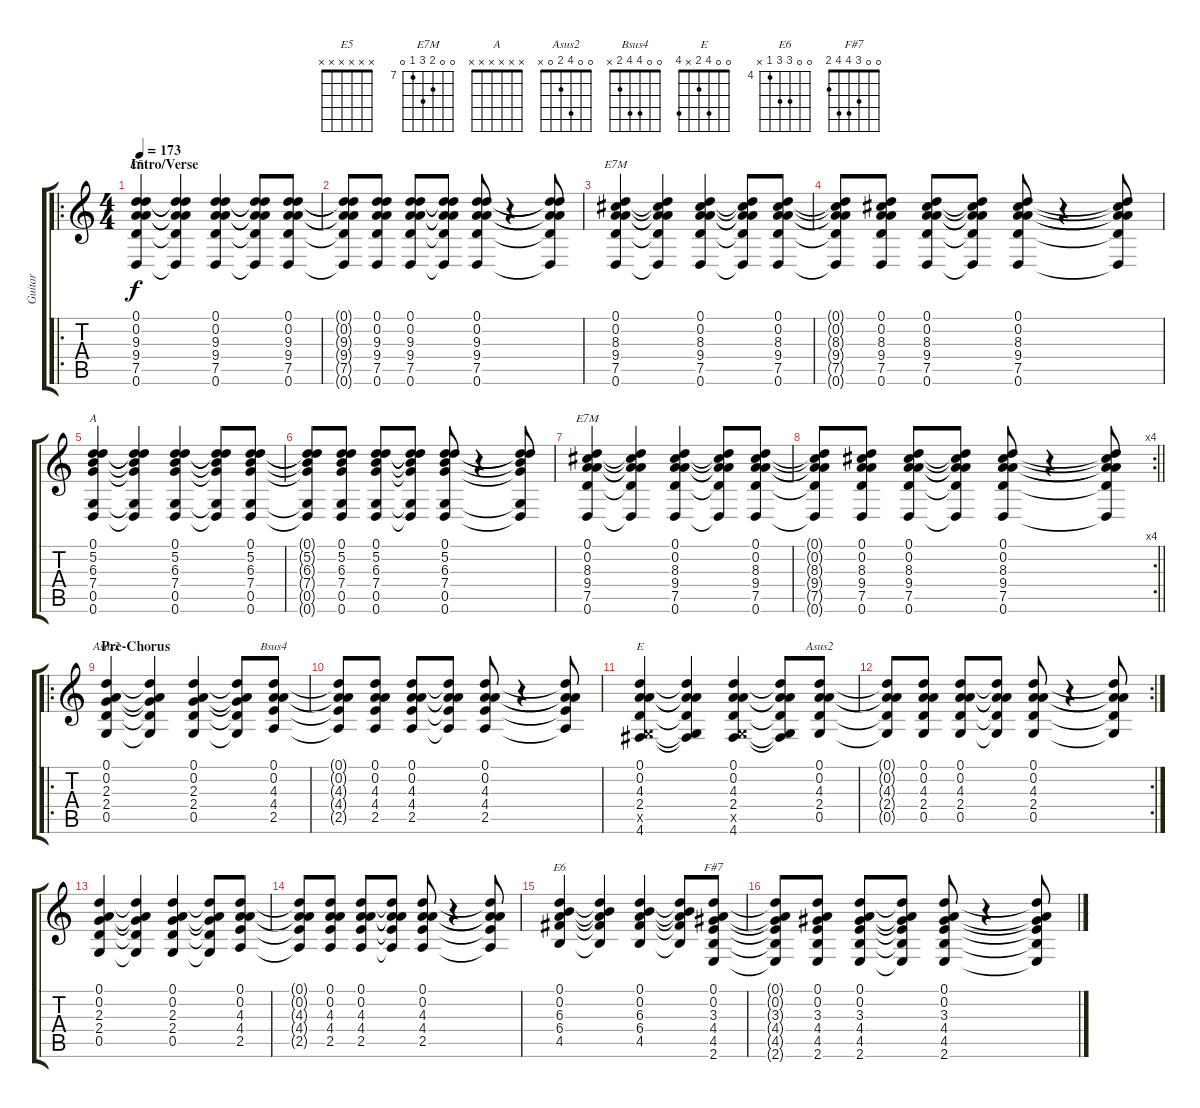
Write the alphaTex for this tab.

\track ("Guitar" "Guitar") {instrument electricguitarmuted}
\staff {score tabs}
\tuning (D4 A3 F3 C3 G2 D2) {hide}
\chord ("E5" x x x x x x)
\chord ("E7M" x x x x x x)
\chord ("A" x x x x x x)
\chord ("E7M" 0 0 8 9 7 0) {firstfret 7}
\chord ("Asus2" 0 0 2 2 0 x)
\chord ("Bsus4" 0 0 4 4 2 x)
\chord ("E" 0 0 4 2 x 4)
\chord ("Asus2" 0 0 4 2 0 x)
\chord ("E6" 0 0 6 6 4 x) {firstfret 4}
\chord ("F#7" 0 0 3 4 4 2)
\ro
\ts (4 4)
\section ("" "Intro/Verse")
\tempo 173
\clef g2
\ks c
(0.1 0.2 9.3 9.4 7.5 0.6).4{ch "E5" dy f instrument electricguitarmuted} (0.1{t} 0.2{t} 9.3{t} 9.4{t} 7.5{t} 0.6{t}).4 (0.1 0.2 9.3 9.4 7.5 0.6).4 (0.1{t} 0.2{t} 9.3{t} 9.4{t} 7.5{t} 0.6{t}).8 (0.1 0.2 9.3 9.4 7.5 0.6).8 |
(0.1{t} 0.2{t} 9.3{t} 9.4{t} 7.5{t} 0.6{t}).8 (0.1 0.2 9.3 9.4 7.5 0.6).8 (0.1 0.2 9.3 9.4 7.5 0.6).8 (0.1{t} 0.2{t} 9.3{t} 9.4{t} 7.5{t} 0.6{t}).8 (0.1 0.2 9.3 9.4 7.5 0.6).8 r.4 (0.1{t} 0.2{t} 9.3{t} 9.4{t} 7.5{t} 0.6{t}).8 |
(0.1 0.2 8.3 9.4 7.5 0.6).4{ch "E7M"} (0.1{t} 0.2{t} 8.3{t} 9.4{t} 7.5{t} 0.6{t}).4 (0.1 0.2 8.3 9.4 7.5 0.6).4 (0.1{t} 0.2{t} 8.3{t} 9.4{t} 7.5{t} 0.6{t}).8 (0.1 0.2 8.3 9.4 7.5 0.6).8 |
(0.1{t} 0.2{t} 8.3{t} 9.4{t} 7.5{t} 0.6{t}).8 (0.1 0.2 8.3 9.4 7.5 0.6).8 (0.1 0.2 8.3 9.4 7.5 0.6).8 (0.1{t} 0.2{t} 8.3{t} 9.4{t} 7.5{t} 0.6{t}).8 (0.1 0.2 8.3 9.4 7.5 0.6).8 r.4 (0.1{t} 0.2{t} 8.3{t} 9.4{t} 7.5{t} 0.6{t}).8 |
(0.1 5.2 6.3 7.4 0.5 0.6).4{ch "A"} (0.1{t} 5.2{t} 6.3{t} 7.4{t} 0.5{t} 0.6{t}).4 (0.1 5.2 6.3 7.4 0.5 0.6).4 (0.1{t} 5.2{t} 6.3{t} 7.4{t} 0.5{t} 0.6{t}).8 (0.1 5.2 6.3 7.4 0.5 0.6).8 |
(0.1{t} 5.2{t} 6.3{t} 7.4{t} 0.5{t} 0.6{t}).8 (0.1 5.2 6.3 7.4 0.5 0.6).8 (0.1 5.2 6.3 7.4 0.5 0.6).8 (0.1{t} 5.2{t} 6.3{t} 7.4{t} 0.5{t} 0.6{t}).8 (0.1 5.2 6.3 7.4 0.5 0.6).8 r.4 (0.1{t} 5.2{t} 6.3{t} 7.4{t} 0.5{t} 0.6{t}).8 |
(0.1 0.2 8.3 9.4 7.5 0.6).4{ch "E7M"} (0.1{t} 0.2{t} 8.3{t} 9.4{t} 7.5{t} 0.6{t}).4 (0.1 0.2 8.3 9.4 7.5 0.6).4 (0.1{t} 0.2{t} 8.3{t} 9.4{t} 7.5{t} 0.6{t}).8 (0.1 0.2 8.3 9.4 7.5 0.6).8 |
\rc 4
\barLineRight lightlight
(0.1{t} 0.2{t} 8.3{t} 9.4{t} 7.5{t} 0.6{t}).8 (0.1 0.2 8.3 9.4 7.5 0.6).8 (0.1 0.2 8.3 9.4 7.5 0.6).8 (0.1{t} 0.2{t} 8.3{t} 9.4{t} 7.5{t} 0.6{t}).8 (0.1 0.2 8.3 9.4 7.5 0.6).8 r.4 (0.1{t} 0.2{t} 8.3{t} 9.4{t} 7.5{t} 0.6{t}).8 |
\ro
\section ("" "Pre-Chorus")
(0.1 0.2 2.3 2.4 0.5).4{ch "Asus2"} (0.1{t} 0.2{t} 2.3{t} 2.4{t} 0.5{t}).4 (0.1 0.2 2.3 2.4 0.5).4 (0.1{t} 0.2{t} 2.3{t} 2.4{t} 0.5{t}).8 (0.1 0.2 4.3 4.4 2.5).8{ch "Bsus4"} |
(0.1{t} 0.2{t} 4.3{t} 4.4{t} 2.5{t}).8 (0.1 0.2 4.3 4.4 2.5).8 (0.1 0.2 4.3 4.4 2.5).8 (0.1{t} 0.2{t} 4.3{t} 4.4{t} 2.5{t}).8 (0.1 0.2 4.3 4.4 2.5).8 r.4 (0.1{t} 0.2{t} 4.3{t} 4.4{t} 2.5{t}).8 |
(0.1 0.2 4.3 2.4 0.5{x} 4.6).4{ch "E"} (0.1{t} 0.2{t} 4.3{t} 2.4{t} 0.5{t} 4.6{t}).4 (0.1 0.2 4.3 2.4 0.5{x} 4.6).4 (0.1{t} 0.2{t} 4.3{t} 2.4{t} 0.5{t} 4.6{t}).8 (0.1 0.2 4.3 2.4 0.5).8{ch "Asus2"} |
\rc 2
(0.1{t} 0.2{t} 4.3{t} 2.4{t} 0.5{t}).8 (0.1 0.2 4.3 2.4 0.5).8 (0.1 0.2 4.3 2.4 0.5).8 (0.1{t} 0.2{t} 4.3{t} 2.4{t} 0.5{t}).8 (0.1 0.2 4.3 2.4 0.5).8 r.4 (0.1{t} 0.2{t} 4.3{t} 2.4{t} 0.5{t}).8 |
(0.1 0.2 2.3 2.4 0.5).4 (0.1{t} 0.2{t} 2.3{t} 2.4{t} 0.5{t}).4 (0.1 0.2 2.3 2.4 0.5).4 (0.1{t} 0.2{t} 2.3{t} 2.4{t} 0.5{t}).8 (0.1 0.2 4.3 4.4 2.5).8 |
(0.1{t} 0.2{t} 4.3{t} 4.4{t} 2.5{t}).8 (0.1 0.2 4.3 4.4 2.5).8 (0.1 0.2 4.3 4.4 2.5).8 (0.1{t} 0.2{t} 4.3{t} 4.4{t} 2.5{t}).8 (0.1 0.2 4.3 4.4 2.5).8 r.4 (0.1{t} 0.2{t} 4.3{t} 4.4{t} 2.5{t}).8 |
(0.1 0.2 6.3 6.4 4.5).4{ch "E6"} (0.1{t} 0.2{t} 6.3{t} 6.4{t} 4.5{t}).4 (0.1 0.2 6.3 6.4 4.5).4 (0.1{t} 0.2{t} 6.3{t} 6.4{t} 4.5{t}).8 (0.1 0.2 3.3 4.4 4.5 2.6).8{ch "F#7"} |
(0.1{t} 0.2{t} 3.3{t} 4.4{t} 4.5{t} 2.6{t}).8 (0.1 0.2 3.3 4.4 4.5 2.6).8 (0.1 0.2 3.3 4.4 4.5 2.6).8 (0.1{t} 0.2{t} 3.3{t} 4.4{t} 4.5{t} 2.6{t}).8 (0.1 0.2 3.3 4.4 4.5 2.6).8 r.4 (0.1{t} 0.2{t} 3.3{t} 4.4{t} 4.5{t} 2.6{t}).8
